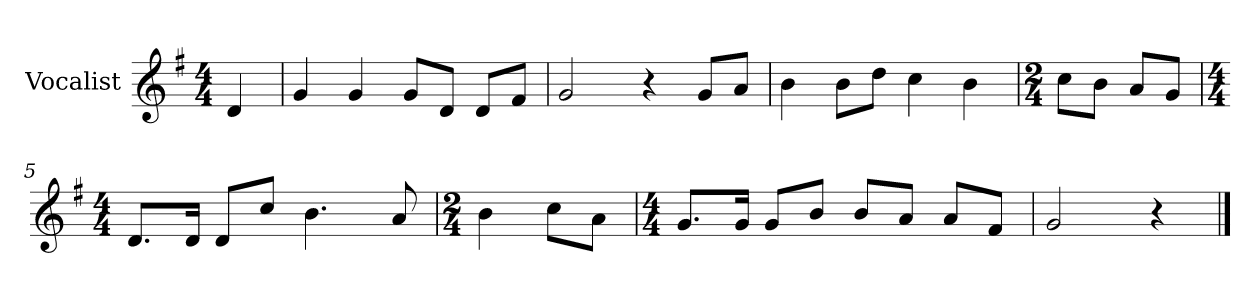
**kern
*part1
*staff1
*I"Vocalist
*k[f#]
*G:
*M4/4
=
4d
=1
4g
4g
8gL
8dJ
8dL
8f#J
=2
2g
4r
8gL
8aJ
=3
4b
8bL
8ddJ
4cc
4b
=4
*M2/4
8ccL
8bJ
8aL
8gJ
=5
*M4/4
8.dL
16dJk
8dL
8ccJ
4.b
8a
=6
*M2/4
4b
8ccL
8aJ
=7
*M4/4
8.gL
16gJk
8gL
8bJ
8bL
8aJ
8aL
8f#J
=8
2g
4r
==
*-
